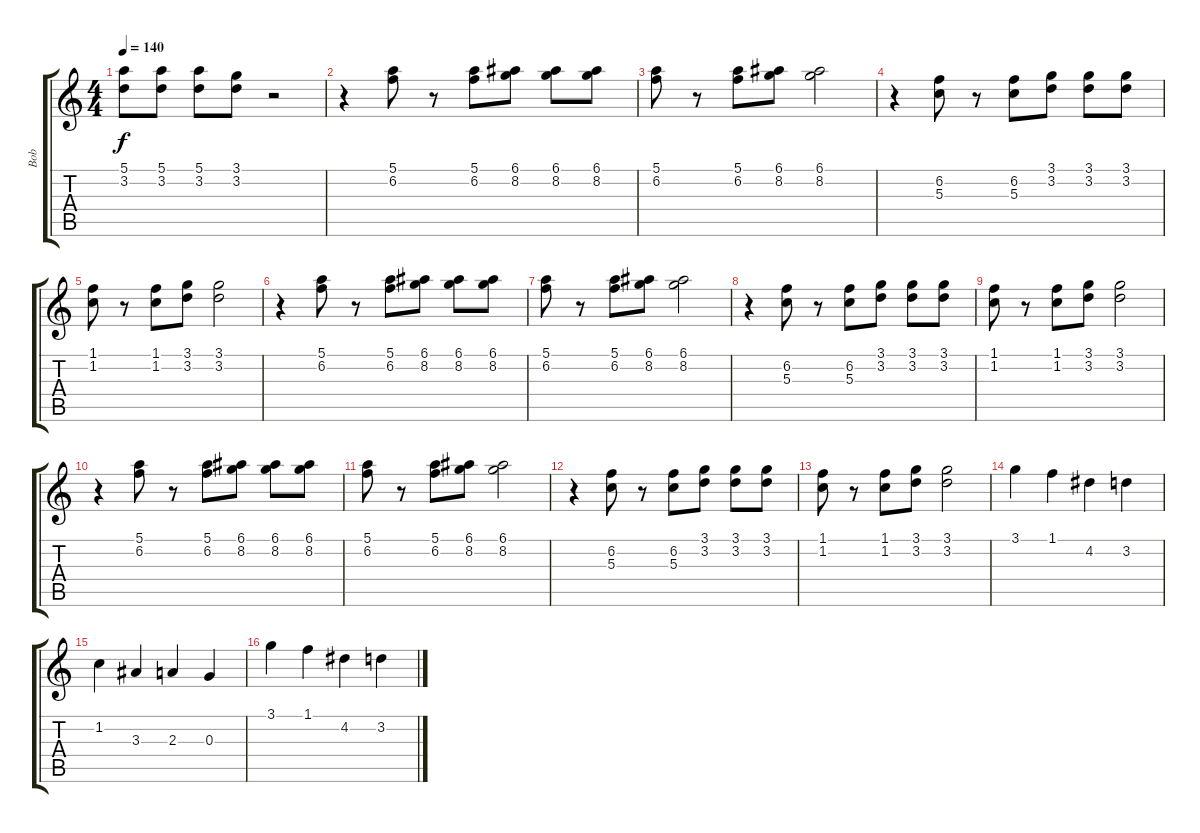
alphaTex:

\track ("Bob" "Bob") {instrument distortionguitar}
\staff {score tabs}
\tuning (E4 B3 G3 D3 A2 E2) {hide}
\ts (4 4)
\tempo 140
\clef g2
\ks c
(5.1 3.2).8{dy f} (5.1 3.2).8 (5.1 3.2).8 (3.1 3.2).8 r.2 |
r.4 (5.1 6.2).8 r.8 (5.1 6.2).8 (6.1 8.2).8 (6.1 8.2).8 (6.1 8.2).8 |
(5.1 6.2).8 r.8 (5.1 6.2).8 (6.1 8.2).8 (6.1 8.2).2 |
r.4 (6.2 5.3).8 r.8 (6.2 5.3).8 (3.1 3.2).8 (3.1 3.2).8 (3.1 3.2).8 |
(1.1 1.2).8 r.8 (1.1 1.2).8 (3.1 3.2).8 (3.1 3.2).2 |
r.4 (5.1 6.2).8 r.8 (5.1 6.2).8 (6.1 8.2).8 (6.1 8.2).8 (6.1 8.2).8 |
(5.1 6.2).8 r.8 (5.1 6.2).8 (6.1 8.2).8 (6.1 8.2).2 |
r.4 (6.2 5.3).8 r.8 (6.2 5.3).8 (3.1 3.2).8 (3.1 3.2).8 (3.1 3.2).8 |
(1.1 1.2).8 r.8 (1.1 1.2).8 (3.1 3.2).8 (3.1 3.2).2 |
r.4 (5.1 6.2).8 r.8 (5.1 6.2).8 (6.1 8.2).8 (6.1 8.2).8 (6.1 8.2).8 |
(5.1 6.2).8 r.8 (5.1 6.2).8 (6.1 8.2).8 (6.1 8.2).2 |
r.4 (6.2 5.3).8 r.8 (6.2 5.3).8 (3.1 3.2).8 (3.1 3.2).8 (3.1 3.2).8 |
(1.1 1.2).8 r.8 (1.1 1.2).8 (3.1 3.2).8 (3.1 3.2).2 |
3.1.4 1.1.4 4.2.4 3.2.4 |
1.2.4 3.3.4 2.3.4 0.3.4 |
3.1.4 1.1.4 4.2.4 3.2.4
